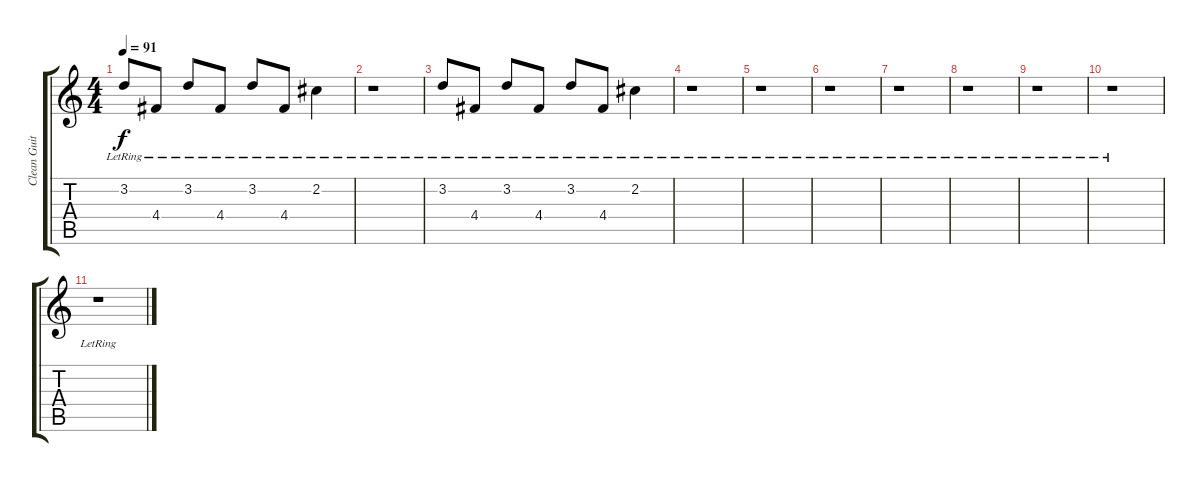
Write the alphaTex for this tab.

\track ("Clean Guitar 02" "Clean Guit") {instrument electricguitarclean}
\staff {score tabs}
\tuning (E4 B3 G3 D3 A2 E2) {hide}
\ts (4 4)
\tempo 91
\clef g2
\ks c
3.2{lr}.8{dy f} 4.4{lr}.8 3.2{lr}.8 4.4{lr}.8 3.2{lr}.8 4.4{lr}.8 2.2{lr}.4 |
r.1 |
3.2{lr}.8 4.4{lr}.8 3.2{lr}.8 4.4{lr}.8 3.2{lr}.8 4.4{lr}.8 2.2{lr}.4 |
r.1 |
r.1 |
r.1 |
r.1 |
r.1 |
r.1 |
r.1 |
r.1
